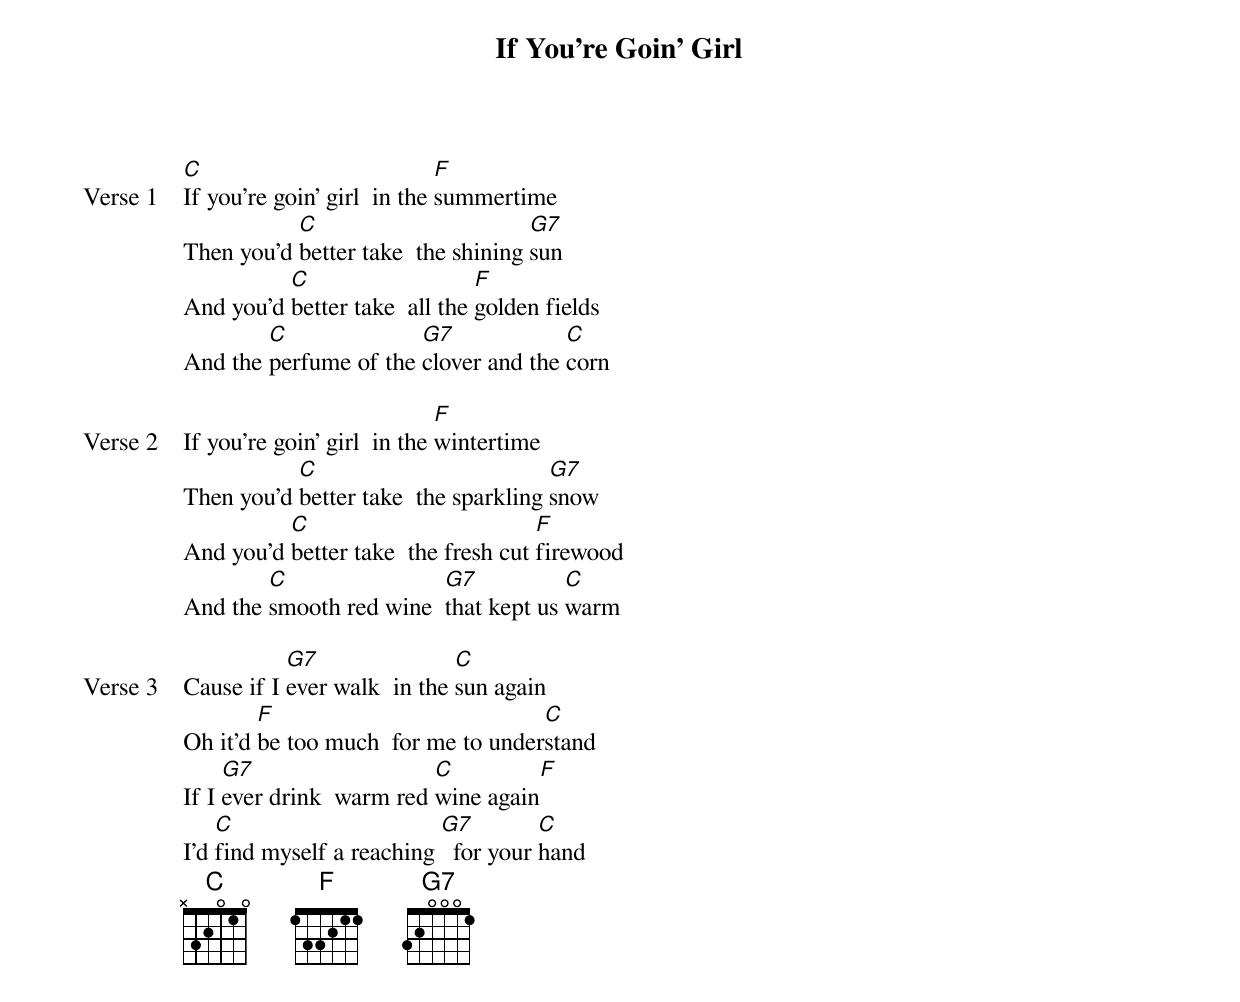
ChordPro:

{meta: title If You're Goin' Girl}
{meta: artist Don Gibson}
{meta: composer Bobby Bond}
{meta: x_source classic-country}
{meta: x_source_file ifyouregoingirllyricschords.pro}
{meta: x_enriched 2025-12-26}

{start_of_verse: Verse 1}
[C]If you're goin' girl  in the [F]summertime
Then you'd [C]better take  the shining [G7]sun
And you'd [C]better take  all the [F]golden fields
And the [C]perfume of the [G7]clover and the [C]corn
{end_of_verse}

{start_of_verse: Verse 2}
If you're goin' girl  in the [F]wintertime
Then you'd [C]better take  the sparkling [G7]snow
And you'd [C]better take  the fresh cut [F]firewood
And the [C]smooth red wine  [G7]that kept us [C]warm
{end_of_verse}

{start_of_verse: Verse 3}
Cause if I [G7]ever walk  in the [C]sun again
Oh it'd [F]be too much  for me to under[C]stand
If I [G7]ever drink  warm red [C]wine again[F]
I'd [C]find myself a reaching [G7]  for your [C]hand
{end_of_verse}
